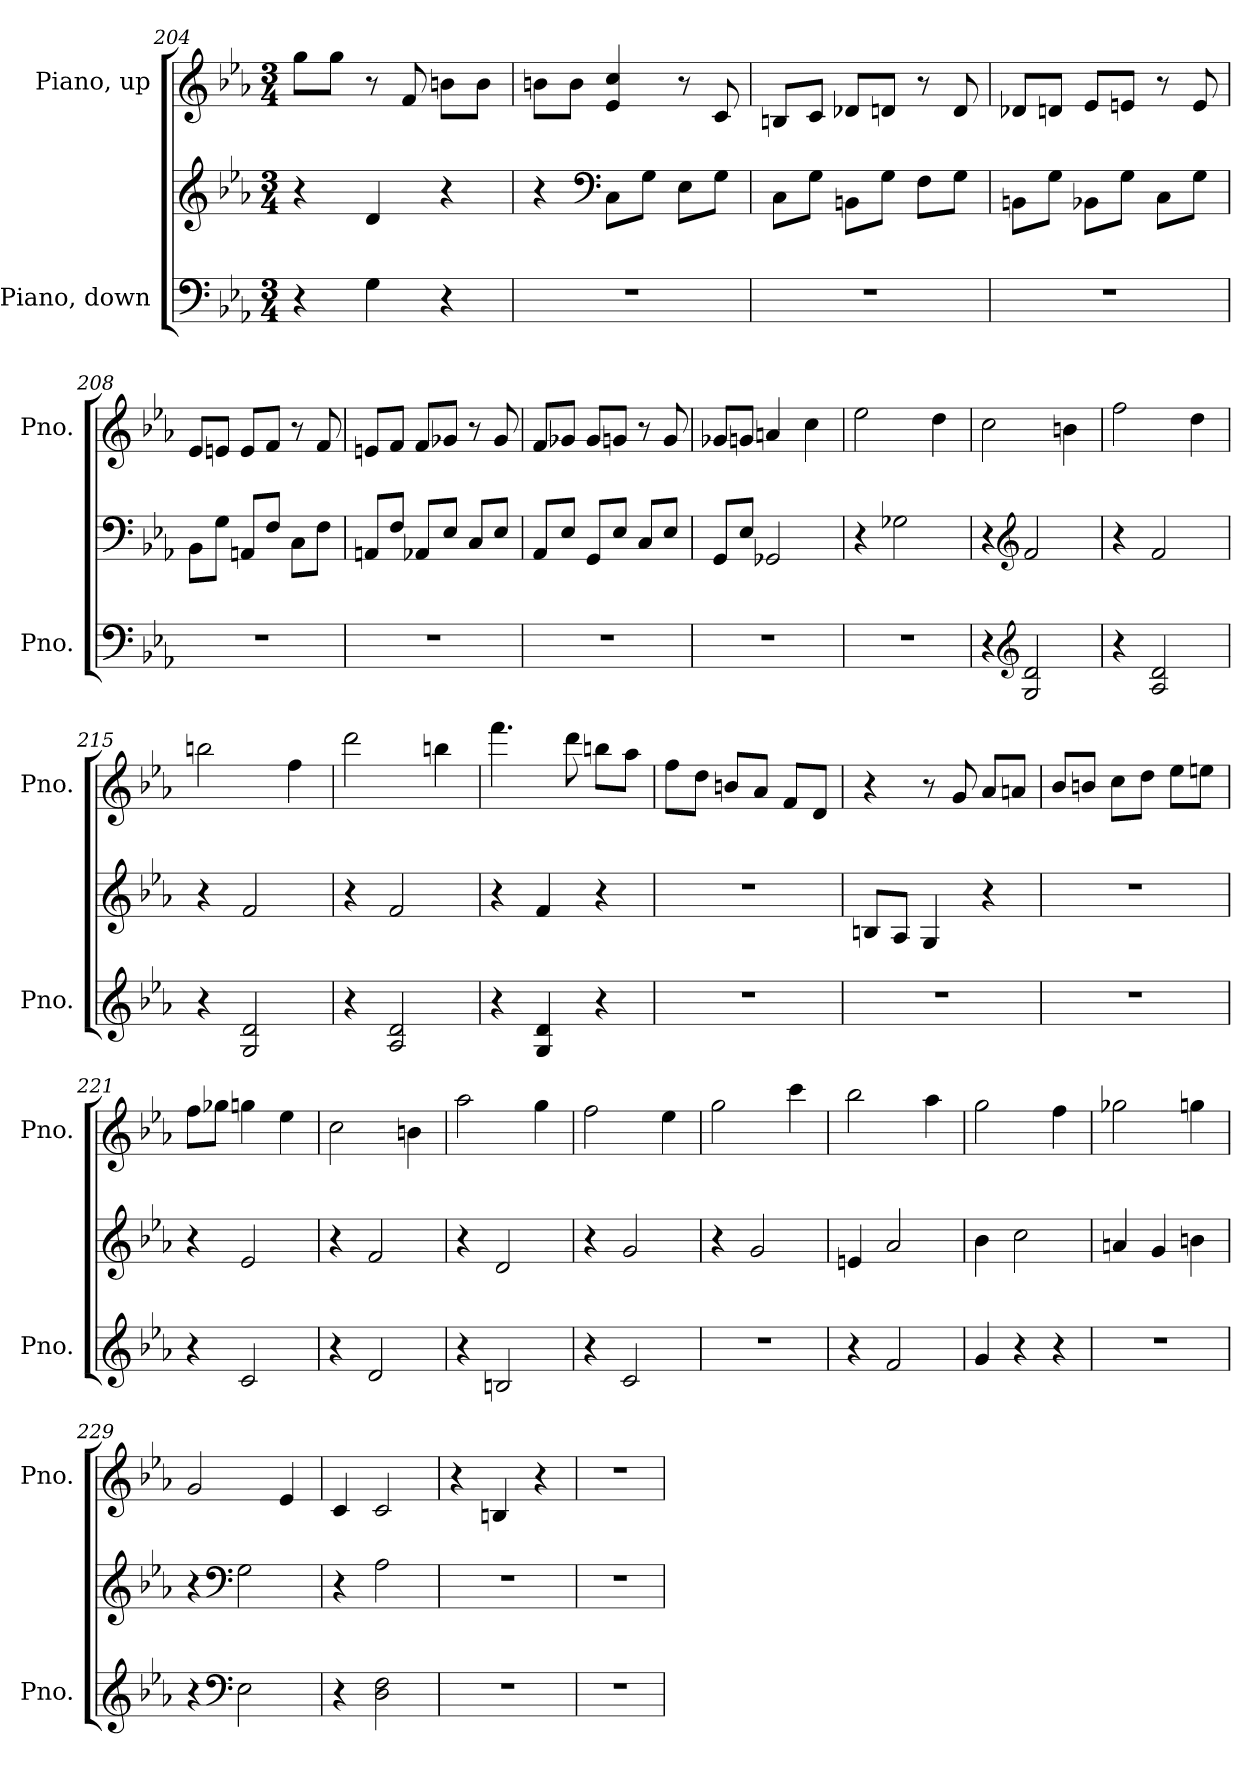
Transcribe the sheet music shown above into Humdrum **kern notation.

**kern	**kern	**kern
*part2	*part2	*part1
*staff3	*staff2	*staff1
*I"Piano, down	*	*I"Piano, up
*I'Pno.	*	*I'Pno.
*clefF4	*clefG2	*clefG2
*k[b-e-a-]	*k[b-e-a-]	*k[b-e-a-]
*M3/4	*M3/4	*M3/4
=204	=204	=204
4r	4r	8gg\L
.	.	8gg\J
4G\	4d/	8r
.	.	8f/
4r	4r	8bn\L
.	.	8b\J
=205	=205	=205
2.r	4r	8bn\L
.	.	8b\J
*	*clefF4	*
.	8C\L	4e-/ 4cc/
.	8G\J	.
.	8E-\L	8r
.	8G\J	8c/
=206	=206	=206
2.r	8C\L	8Bn/L
.	8G\J	8c/J
.	8BBn\L	8d-X/L
.	8G\J	8dn/J
.	8F\L	8r
.	8G\J	8d/
=207	=207	=207
2.r	8BBn\L	8d-X/L
.	8G\J	8dn/J
.	8BB-X\L	8e-/L
.	8G\J	8en/J
.	8C\L	8r
.	8G\J	8e/
!!LO:LB:g=z
=208	=208	=208
2.r	8BB-\L	8e-/L
.	8G\J	8en/J
.	8AAn/L	8e/L
.	8F/J	8f/J
.	8C\L	8r
.	8F\J	8f/
=209	=209	=209
2.r	8AAn/L	8en/L
.	8F/J	8f/J
.	8AA-X/L	8f/L
.	8E-/J	8g-X/J
.	8C/L	8r
.	8E-/J	8g-/
=210	=210	=210
2.r	8AA-/L	8f/L
.	8E-/J	8g-X/J
.	8GG/L	8g-/L
.	8E-/J	8gn/J
.	8C/L	8r
.	8E-/J	8g/
=211	=211	=211
2.r	8GG/L	8g-X/L
.	8E-/J	8gn/J
.	2GG-X/	4an/
.	.	4cc\
=212	=212	=212
2.r	4r	2ee-\
.	2G-X\	.
.	.	4dd\
=213	=213	=213
4r	4r	2cc\
*clefG2	*clefG2	*
2G/ 2d/	2f/	.
.	.	4bn\
!!LO:LB:g=z
=214	=214	=214
4r	4r	2ff\
2A-/ 2d/	2f/	.
.	.	4dd\
=215	=215	=215
4r	4r	2bbn\
2G/ 2d/	2f/	.
.	.	4ff\
=216	=216	=216
4r	4r	2ddd\
2A-/ 2d/	2f/	.
.	.	4bbn\
=217	=217	=217
4r	4r	4.fff\
4G/ 4d/	4f/	.
.	.	8ddd\
4r	4r	8bbn\L
.	.	8aa-\J
=218	=218	=218
2.r	2.r	8ff\L
.	.	8dd\J
.	.	8bn/L
.	.	8a-/J
.	.	8f/L
.	.	8d/J
=219	=219	=219
2.r	8Bn/L	4r
.	8A-/J	.
.	4G/	8r
.	.	8g/
.	4r	8a-/L
.	.	8an/J
=220	=220	=220
2.r	2.r	8b-/L
.	.	8bn/J
.	.	8cc\L
.	.	8dd\J
.	.	8ee-\L
.	.	8een\J
!!LO:PB:g=z
=221	=221	=221
4r	4r	8ff\L
.	.	8gg-X\J
2c/	2e-/	4ggn\
.	.	4ee-\
=222	=222	=222
4r	4r	2cc\
2d/	2f/	.
.	.	4bn\
=223	=223	=223
4r	4r	2aa-\
2Bn/	2d/	.
.	.	4gg\
=224	=224	=224
4r	4r	2ff\
2c/	2g/	.
.	.	4ee-\
=225	=225	=225
2.r	4r	2gg\
.	2g/	.
.	.	4ccc\
=226	=226	=226
4r	4en/	2bb-\
2f/	2a-/	.
.	.	4aa-\
=227	=227	=227
4g/	4b-\	2gg\
4r	2cc\	.
4r	.	4ff\
=228	=228	=228
2.r	4an/	2gg-X\
.	4g/	.
.	4bn\	4ggn\
=229	=229	=229
4r	4r	2g/
*clefF4	*clefF4	*
2E-\	2G\	.
.	.	4e-/
!!LO:LB:g=z
=230	=230	=230
4r	4r	4c/
2D\ 2F\	2A-\	2c/
=231	=231	=231
2.r	2.r	4r
.	.	4Bn/
.	.	4r
=232	=232	=232
2.r	2.r	2.r
=	=	=
*-	*-	*-
